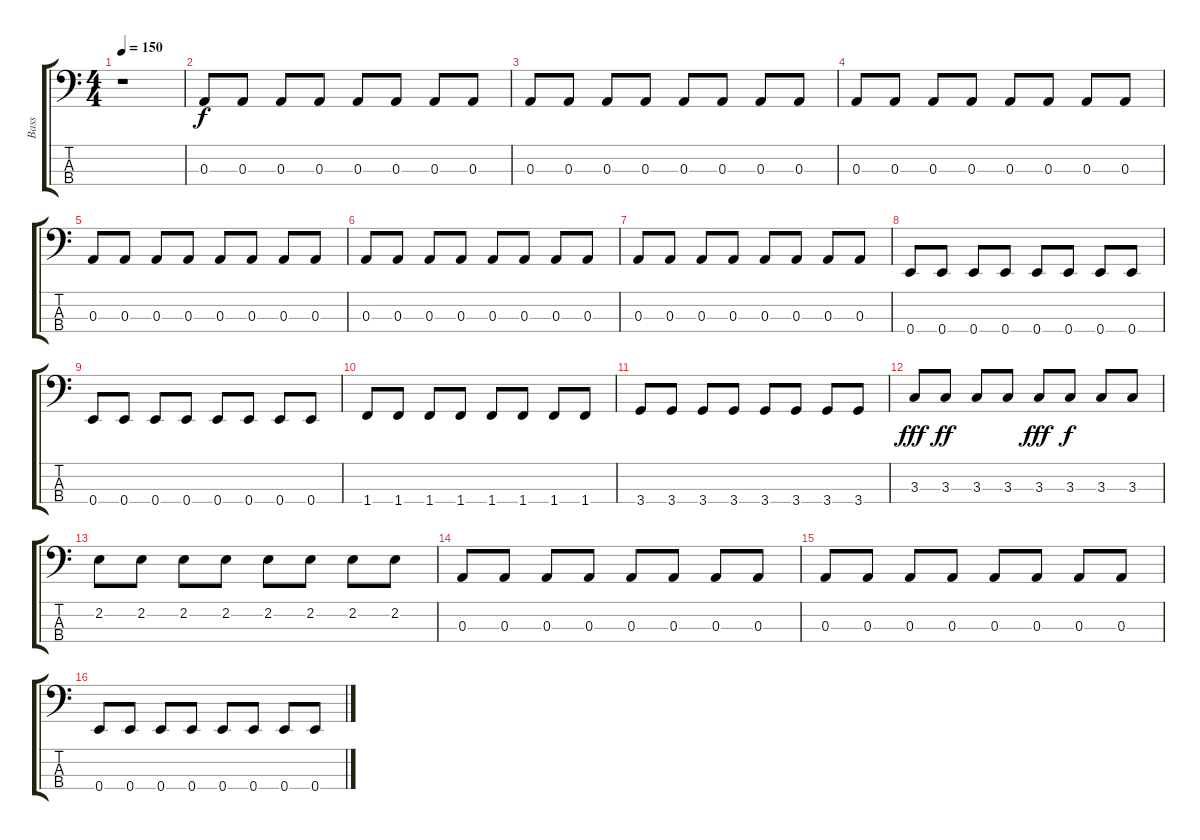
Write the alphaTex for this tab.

\track ("Bass" "Bass") {instrument electricbassfinger}
\staff {score tabs}
\tuning (G2 D2 A1 E1) {hide}
\ts (4 4)
\tempo 150
\clef f4
\ks c
r.1{dy f instrument electricbassfinger} |
0.3.8 0.3.8 0.3.8 0.3.8 0.3.8 0.3.8 0.3.8 0.3.8 |
0.3.8 0.3.8 0.3.8 0.3.8 0.3.8 0.3.8 0.3.8 0.3.8 |
0.3.8 0.3.8 0.3.8 0.3.8 0.3.8 0.3.8 0.3.8 0.3.8 |
0.3.8 0.3.8 0.3.8 0.3.8 0.3.8 0.3.8 0.3.8 0.3.8 |
0.3.8 0.3.8 0.3.8 0.3.8 0.3.8 0.3.8 0.3.8 0.3.8 |
0.3.8 0.3.8 0.3.8 0.3.8 0.3.8 0.3.8 0.3.8 0.3.8 |
0.4.8 0.4.8 0.4.8 0.4.8 0.4.8 0.4.8 0.4.8 0.4.8 |
0.4.8 0.4.8 0.4.8 0.4.8 0.4.8 0.4.8 0.4.8 0.4.8 |
1.4.8 1.4.8 1.4.8 1.4.8 1.4.8 1.4.8 1.4.8 1.4.8 |
3.4.8 3.4.8 3.4.8 3.4.8 3.4.8 3.4.8 3.4.8 3.4.8 |
3.3.8{dy fff} 3.3.8{dy ff} 3.3.8 3.3.8 3.3.8{dy fff} 3.3.8{dy f} 3.3.8 3.3.8 |
2.2.8 2.2.8 2.2.8 2.2.8 2.2.8 2.2.8 2.2.8 2.2.8 |
0.3.8 0.3.8 0.3.8 0.3.8 0.3.8 0.3.8 0.3.8 0.3.8 |
0.3.8 0.3.8 0.3.8 0.3.8 0.3.8 0.3.8 0.3.8 0.3.8 |
0.4.8 0.4.8 0.4.8 0.4.8 0.4.8 0.4.8 0.4.8 0.4.8
